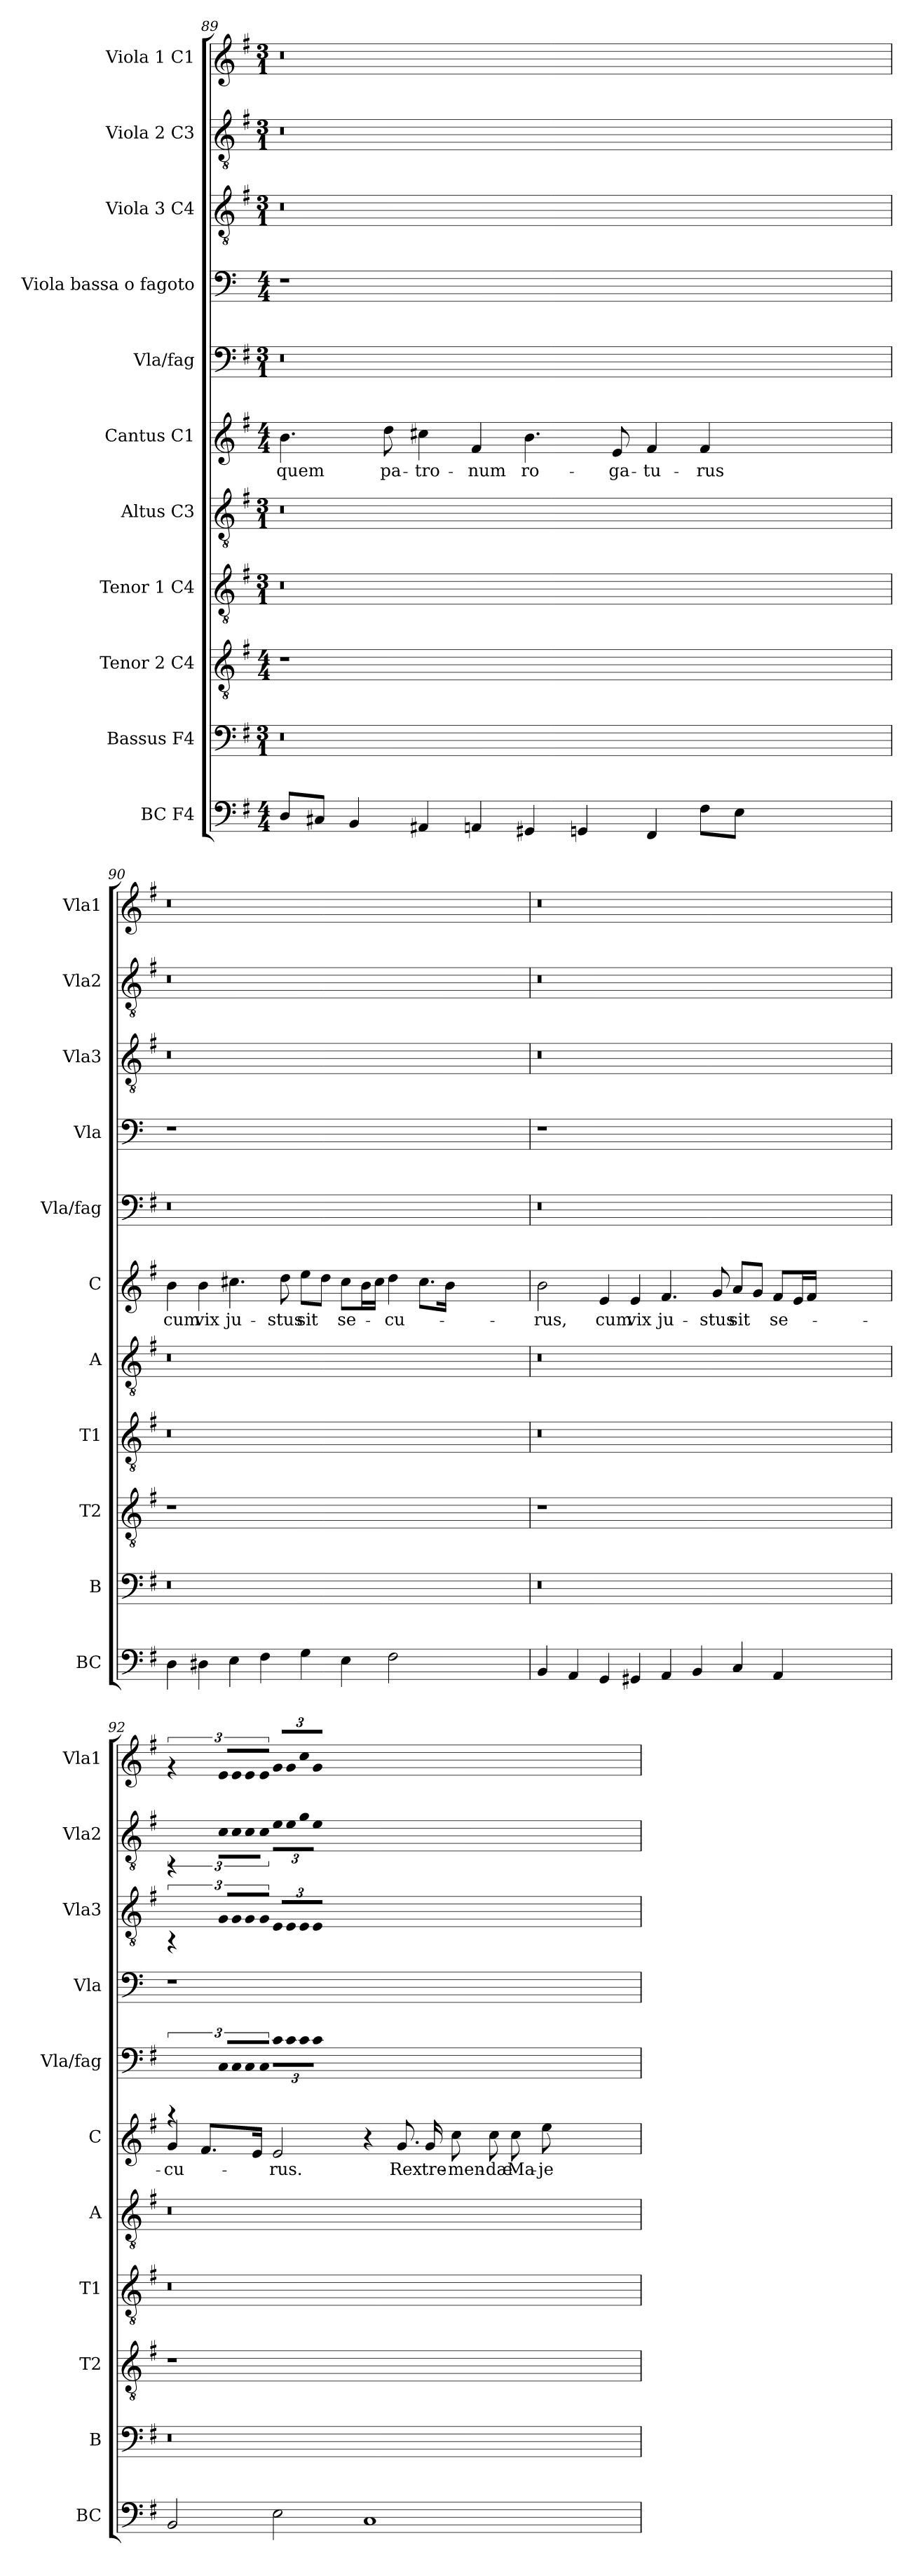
**kern	**kern	**kern	**kern	**kern	**kern	**text	**kern	**kern	**kern	**kern	**kern
*part11	*part10	*part9	*part8	*part7	*part6	*part6	*part5	*part4	*part3	*part2	*part1
*staff11	*staff10	*staff9	*staff8	*staff7	*staff6	*staff6	*staff5	*staff4	*staff3	*staff2	*staff1
*I"BC  F4	*I"Bassus  F4	*I"Tenor 2  C4	*I"Tenor 1  C4	*I"Altus  C3	*I"Cantus  C1	*	*I"Vla/fag	*I"Viola bassa  o fagoto	*I"Viola 3  C4	*I"Viola 2  C3	*I"Viola 1  C1
*I'BC	*I'B	*I'T2	*I'T1	*I'A	*I'C	*	*I'Vla/fag	*I'Vla	*I'Vla3	*I'Vla2	*I'Vla1
!!LO:LB:g=z
*clefF4	*clefF4	*clefGv2	*clefGv2	*clefGv2	*clefG2	*	*clefF4	*clefF4	*clefGv2	*clefGv2	*clefG2
*k[f#]	*k[f#]	*k[f#]	*k[f#]	*k[f#]	*k[f#]	*	*k[f#]	*	*k[f#]	*k[f#]	*k[f#]
*G:	*G:	*G:	*G:	*G:	*G:	*	*G:	*	*G:	*G:	*G:
*M4/4	*M3/1	*M4/4	*M3/1	*M3/1	*M4/4	*	*M3/1	*M4/4	*M3/1	*M3/1	*M3/1
=89	=89	=89	=89	=89	=89	=89	=89	=89	=89	=89	=89
!	!	!	!	!	!	!LO:LY:b:cj	!	!	!	!	!
8D/L	0.r	1r	0.r	0.r	4.b\	quem	0.r	1r	0.r	0.r	0.r
8C#X/J	.	.	.	.	.	.	.	.	.	.	.
4BB/	.	.	.	.	.	.	.	.	.	.	.
!	!	!	!	!	!	!LO:LY:b	!	!	!	!	!
.	.	.	.	.	8dd\	pa-	.	.	.	.	.
!	!	!	!	!	!	!LO:LY:b:cj	!	!	!	!	!
4AA#X/	.	.	.	.	4cc#X\	-tro-	.	.	.	.	.
!	!	!	!	!	!	!LO:LY:b:rj	!	!	!	!	!
4AAn/	.	.	.	.	4f#/	-num	.	.	.	.	.
!	!	!	!	!	!	!LO:LY:b:cj	!	!	!	!	!
4GG#X/	.	0ryy	.	.	4.b\	ro-	.	0ryy	.	.	.
4GGn/	.	.	.	.	.	.	.	.	.	.	.
!	!	!	!	!	!	!LO:LY:b	!	!	!	!	!
.	.	.	.	.	8e/	-ga-	.	.	.	.	.
!	!	!	!	!	!	!LO:LY:b:cj	!	!	!	!	!
4FF#/	.	.	.	.	4f#/	-tu-	.	.	.	.	.
!	!	!	!	!	!	!LO:LY:b:rj	!	!	!	!	!
8F#\L	.	.	.	.	4f#/	-rus	.	.	.	.	.
8E\J	.	.	.	.	.	.	.	.	.	.	.
1ryy	.	.	.	.	1ryy	.	.	.	.	.	.
=90	=90	=90	=90	=90	=90	=90	=90	=90	=90	=90	=90
!	!	!	!	!	!	!LO:LY:b:cj	!	!	!	!	!
4D\	0.r	1r	0.r	0.r	4b\	cum	0.r	1r	0.r	0.r	0.r
!	!	!	!	!	!	!LO:LY:b:cj	!	!	!	!	!
4D#X\	.	.	.	.	4b\	vix	.	.	.	.	.
!	!	!	!	!	!	!LO:LY:b:cj	!	!	!	!	!
4E\	.	.	.	.	4.cc#X\	ju-	.	.	.	.	.
4F#\	.	.	.	.	.	.	.	.	.	.	.
!	!	!	!	!	!	!LO:LY:b:cj	!	!	!	!	!
.	.	.	.	.	8dd\	-stus	.	.	.	.	.
!	!	!	!	!	!	!LO:LY:b:cj	!	!	!	!	!
4G\	.	0ryy	.	.	8ee\L	sit	.	0ryy	.	.	.
.	.	.	.	.	8dd\J	.	.	.	.	.	.
!	!	!	!	!	!	!LO:LY:b:cj	!	!	!	!	!
4E\	.	.	.	.	8cc#\L	se-	.	.	.	.	.
.	.	.	.	.	16b\	.	.	.	.	.	.
.	.	.	.	.	16cc#\J	.	.	.	.	.	.
!	!	!	!	!	!	!LO:LY:b:cj	!	!	!	!	!
2F#\	.	.	.	.	4dd\	-cu-	.	.	.	.	.
.	.	.	.	.	8.cc#\L	.	.	.	.	.	.
.	.	.	.	.	16b\J	.	.	.	.	.	.
1ryy	.	.	.	.	1ryy	.	.	.	.	.	.
=91	=91	=91	=91	=91	=91	=91	=91	=91	=91	=91	=91
!	!	!	!	!	!	!LO:LY:b:cj	!	!	!	!	!
4BB/	0.r	1r	0.r	0.r	2b\	-rus,	0.r	1r	0.r	0.r	0.r
4AA/	.	.	.	.	.	.	.	.	.	.	.
!	!	!	!	!	!	!LO:LY:b:cj	!	!	!	!	!
4GG/	.	.	.	.	4e/	cum	.	.	.	.	.
!	!	!	!	!	!	!LO:LY:b:cj	!	!	!	!	!
4GG#X/	.	.	.	.	4e/	vix	.	.	.	.	.
!	!	!	!	!	!	!LO:LY:b:cj	!	!	!	!	!
4AA/	.	0ryy	.	.	4.f#/	ju-	.	0ryy	.	.	.
4BB/	.	.	.	.	.	.	.	.	.	.	.
!	!	!	!	!	!	!LO:LY:b:cj	!	!	!	!	!
.	.	.	.	.	8g/	-stus	.	.	.	.	.
!	!	!	!	!	!	!LO:LY:b:cj	!	!	!	!	!
4C/	.	.	.	.	8a/L	sit	.	.	.	.	.
.	.	.	.	.	8g/J	.	.	.	.	.	.
!	!	!	!	!	!	!LO:LY:b:cj	!	!	!	!	!
4AA/	.	.	.	.	8f#/L	se-	.	.	.	.	.
.	.	.	.	.	16e/	.	.	.	.	.	.
.	.	.	.	.	16f#/J	.	.	.	.	.	.
1ryy	.	.	.	.	1ryy	.	.	.	.	.	.
!!LO:PB:g=z
=92	=92	=92	=92	=92	=92	=92	=92	=92	=92	=92	=92
!	!	!	!	!	!	!LO:LY:b:cj	!LO:N:vis=1	!	!LO:N:vis=1	!LO:N:vis=1	!LO:N:vis=1
2BB/	0.r	1r	0.r	0.r	4g/	-cu-	3rEEE	1r	3rAA	3rAA	3ra
.	.	.	.	.	8.f#/L	.	.	.	.	.	.
!	!	!	!	!	!	!	!LO:N:vis=8	!	!LO:N:vis=8	!LO:N:vis=8	!LO:N:vis=8
.	.	.	.	.	.	.	24C/L	.	24G/L	24c\L	24e/L
!	!	!	!	!	!	!	!LO:N:vis=8	!	!LO:N:vis=8	!LO:N:vis=8	!LO:N:vis=8
.	.	.	.	.	.	.	24C/	.	24G/	24c\	24e/
!	!	!	!	!	!	!	!LO:N:vis=8	!	!LO:N:vis=8	!LO:N:vis=8	!LO:N:vis=8
.	.	.	.	.	.	.	24C/	.	24G/	24c\	24e/
.	.	.	.	.	16e/J	.	.	.	.	.	.
!	!	!	!	!	!	!	!LO:N:vis=8	!	!LO:N:vis=8	!LO:N:vis=8	!LO:N:vis=8
.	.	.	.	.	.	.	24C/J	.	24G/J	24c\J	24e/J
!	!	!	!	!	!	!LO:LY:b:cj	!LO:N:vis=8	!	!LO:N:vis=8	!LO:N:vis=8	!LO:N:vis=8
2E\	.	.	.	.	2e/	-rus.	24c\L	.	24E/L	24e\L	24g/L
!	!	!	!	!	!	!	!LO:N:vis=8	!	!LO:N:vis=8	!LO:N:vis=8	!LO:N:vis=8
.	.	.	.	.	.	.	24c\	.	24E/	24e\	24g/
!	!	!	!	!	!	!	!LO:N:vis=8	!	!LO:N:vis=8	!LO:N:vis=8	!LO:N:vis=8
.	.	.	.	.	.	.	24c\	.	24E/	24g\	24cc/
!	!	!	!	!	!	!	!LO:N:vis=8	!	!LO:N:vis=8	!LO:N:vis=8	!LO:N:vis=8
.	.	.	.	.	.	.	24c\J	.	24E/J	24e\J	24g/J
.	.	.	.	.	.	.	3%7ryy	.	3%7ryy	3%7ryy	3%7ryy
1C	.	0ryy	.	.	4r	.	.	0ryy	.	.	.
!	!	!	!	!	!	!LO:LY:b:cj	!	!	!	!	!
.	.	.	.	.	8.g/	Rex	.	.	.	.	.
!	!	!	!	!	!	!LO:LY:b	!	!	!	!	!
.	.	.	.	.	16g/	tre-	.	.	.	.	.
!	!	!	!	!	!	!LO:LY:b:cj	!	!	!	!	!
.	.	.	.	.	8cc\	-men-	.	.	.	.	.
!	!	!	!	!	!	!LO:LY:b:rj	!	!	!	!	!
.	.	.	.	.	8cc\	-dæ	.	.	.	.	.
!	!	!	!	!	!	!LO:LY:b:cj	!	!	!	!	!
.	.	.	.	.	8cc\	Ma-	.	.	.	.	.
!	!	!	!	!	!	!LO:LY:b:cj	!	!	!	!	!
.	.	.	.	.	8ee\	-je-	.	.	.	.	.
1ryy	.	.	.	.	1ryy	.	.	.	.	.	.
=	=	=	=	=	=	=	=	=	=	=	=
*-	*-	*-	*-	*-	*-	*-	*-	*-	*-	*-	*-
